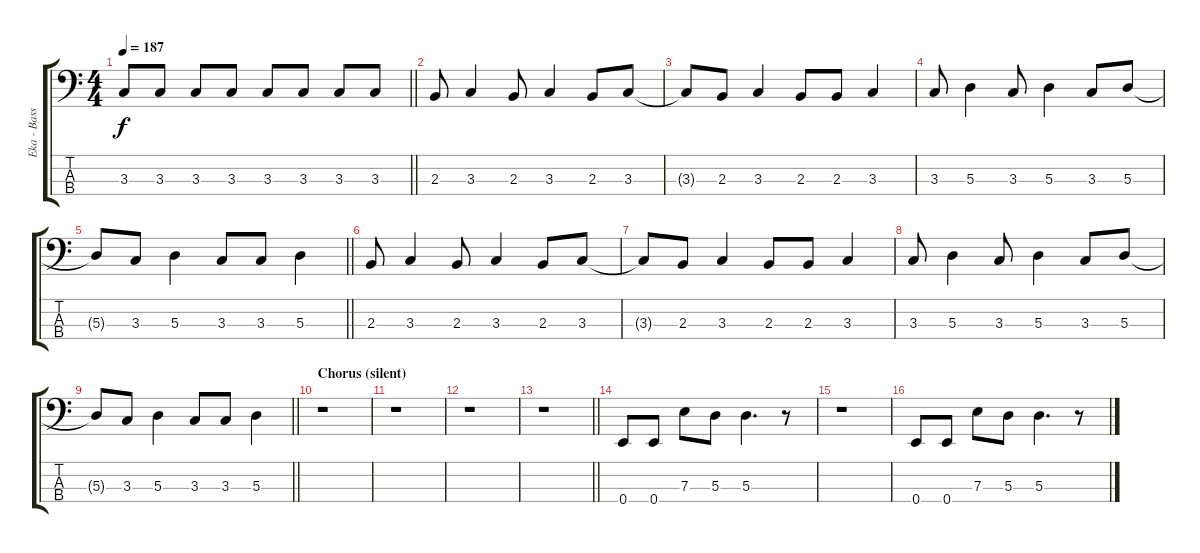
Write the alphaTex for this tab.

\track ("Eka - Bass" "Eka - Bass") {instrument electricbasspick}
\staff {score tabs}
\tuning (G2 D2 A1 E1) {hide}
\ts (4 4)
\tempo 187
\clef f4
\barLineRight lightlight
\ks c
3.3.8{dy f} 3.3.8 3.3.8 3.3.8 3.3.8 3.3.8 3.3.8 3.3.8 |
2.3.8 3.3.4 2.3.8 3.3.4 2.3.8 3.3.8 |
3.3{t}.8 2.3.8 3.3.4 2.3.8 2.3.8 3.3.4 |
3.3.8 5.3.4 3.3.8 5.3.4 3.3.8 5.3.8 |
\barLineRight lightlight
5.3{t}.8 3.3.8 5.3.4 3.3.8 3.3.8 5.3.4 |
2.3.8 3.3.4 2.3.8 3.3.4 2.3.8 3.3.8 |
3.3{t}.8 2.3.8 3.3.4 2.3.8 2.3.8 3.3.4 |
3.3.8 5.3.4 3.3.8 5.3.4 3.3.8 5.3.8 |
\barLineRight lightlight
5.3{t}.8 3.3.8 5.3.4 3.3.8 3.3.8 5.3.4 |
\section ("" "Chorus (silent)")
r.1 |
r.1 |
r.1 |
\barLineRight lightlight
r.1 |
0.4.8 0.4.8 7.3.8 5.3.8 5.3.4{d} r.8 |
r.1 |
0.4.8 0.4.8 7.3.8 5.3.8 5.3.4{d} r.8
